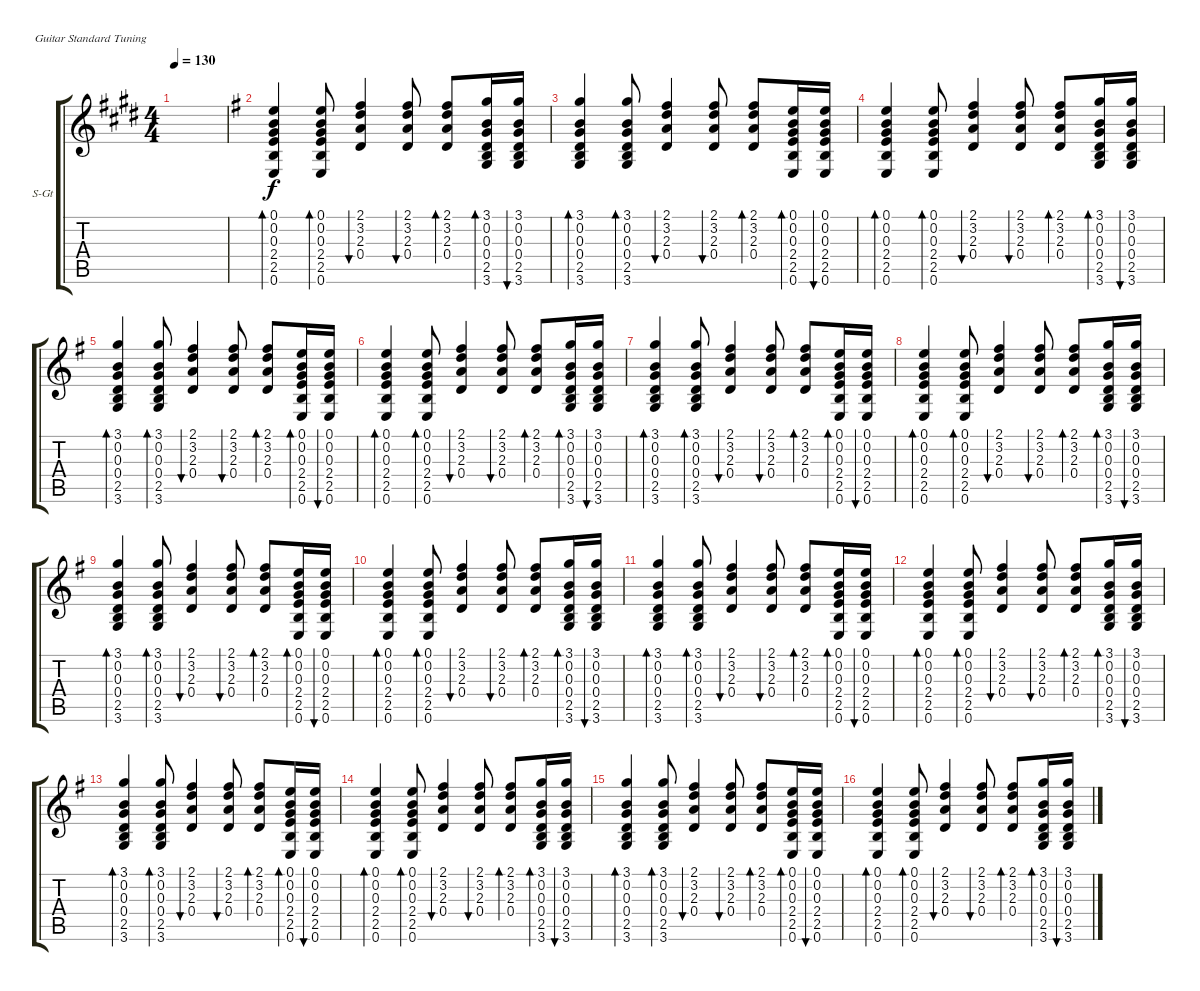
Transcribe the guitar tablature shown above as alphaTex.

\defaultSystemsLayout 4
\bracketExtendMode groupsimilarinstruments
\firstSystemTrackNameOrientation horizontal
\otherSystemsTrackNameOrientation horizontal
\track ("ПРИПЕВ!" "S-Gt") {instrument acousticguitarsteel}
\staff {score tabs}
\tuning (E4 B3 G3 D3 A2 E2)
\ts (4 4)
\tempo 130
\clef g2
\scale
0.333333
\ks c#minor
|
\scale
0.333333
\ks eminor
(0.6 2.5 2.4 0.3 0.2 0.1).4{bd 30} (0.6 2.5 2.4 0.3 0.2 0.1).8{bd 30} (0.4 2.3 3.2 2.1).4{bu 30} (0.4 2.3 3.2 2.1).8{bu 30} (0.4 2.3 3.2 2.1).8{bd 30} (3.6 2.5 0.4 0.3 0.2 3.1).16{bd 30} (3.6 2.5 0.4 0.3 0.2 3.1).16{bu 30} |
\scale
0.333333 (3.6 2.5 0.4 0.3 0.2 3.1).4{bd 30} (3.6 2.5 0.4 0.3 0.2 3.1).8{bd 30} (0.4 2.3 3.2 2.1).4{bu 30} (0.4 2.3 3.2 2.1).8{bu 30} (0.4 2.3 3.2 2.1).8{bd 30} (0.6 2.5 2.4 0.3 0.2 0.1).16{bd 30} (0.6 2.5 2.4 0.3 0.2 0.1).16{bu 30} |
\scale
0.333333 (0.6 2.5 2.4 0.3 0.2 0.1).4{bd 30} (0.6 2.5 2.4 0.3 0.2 0.1).8{bd 30} (0.4 2.3 3.2 2.1).4{bu 30} (0.4 2.3 3.2 2.1).8{bu 30} (0.4 2.3 3.2 2.1).8{bd 30} (3.6 2.5 0.4 0.3 0.2 3.1).16{bd 30} (3.6 2.5 0.4 0.3 0.2 3.1).16{bu 30} |
\scale
0.333333 (3.6 2.5 0.4 0.3 0.2 3.1).4{bd 30} (3.6 2.5 0.4 0.3 0.2 3.1).8{bd 30} (0.4 2.3 3.2 2.1).4{bu 30} (0.4 2.3 3.2 2.1).8{bu 30} (0.4 2.3 3.2 2.1).8{bd 30} (0.6 2.5 2.4 0.3 0.2 0.1).16{bd 30} (0.6 2.5 2.4 0.3 0.2 0.1).16{bu 30} |
\scale
0.333333 (0.6 2.5 2.4 0.3 0.2 0.1).4{bd 30} (0.6 2.5 2.4 0.3 0.2 0.1).8{bd 30} (0.4 2.3 3.2 2.1).4{bu 30} (0.4 2.3 3.2 2.1).8{bu 30} (0.4 2.3 3.2 2.1).8{bd 30} (3.6 2.5 0.4 0.3 0.2 3.1).16{bd 30} (3.6 2.5 0.4 0.3 0.2 3.1).16{bu 30} |
(3.6 2.5 0.4 0.3 0.2 3.1).4{bd 30} (3.6 2.5 0.4 0.3 0.2 3.1).8{bd 30} (0.4 2.3 3.2 2.1).4{bu 30} (0.4 2.3 3.2 2.1).8{bu 30} (0.4 2.3 3.2 2.1).8{bd 30} (0.6 2.5 2.4 0.3 0.2 0.1).16{bd 30} (0.6 2.5 2.4 0.3 0.2 0.1).16{bu 30} |
\scale
0.333333 (0.6 2.5 2.4 0.3 0.2 0.1).4{bd 30} (0.6 2.5 2.4 0.3 0.2 0.1).8{bd 30} (0.4 2.3 3.2 2.1).4{bu 30} (0.4 2.3 3.2 2.1).8{bu 30} (0.4 2.3 3.2 2.1).8{bd 30} (3.6 2.5 0.4 0.3 0.2 3.1).16{bd 30} (3.6 2.5 0.4 0.3 0.2 3.1).16{bu 30} |
(3.6 2.5 0.4 0.3 0.2 3.1).4{bd 30} (3.6 2.5 0.4 0.3 0.2 3.1).8{bd 30} (0.4 2.3 3.2 2.1).4{bu 30} (0.4 2.3 3.2 2.1).8{bu 30} (0.4 2.3 3.2 2.1).8{bd 30} (0.6 2.5 2.4 0.3 0.2 0.1).16{bd 30} (0.6 2.5 2.4 0.3 0.2 0.1).16{bu 30} |
(0.6 2.5 2.4 0.3 0.2 0.1).4{bd 30} (0.6 2.5 2.4 0.3 0.2 0.1).8{bd 30} (0.4 2.3 3.2 2.1).4{bu 30} (0.4 2.3 3.2 2.1).8{bu 30} (0.4 2.3 3.2 2.1).8{bd 30} (3.6 2.5 0.4 0.3 0.2 3.1).16{bd 30} (3.6 2.5 0.4 0.3 0.2 3.1).16{bu 30} |
(3.6 2.5 0.4 0.3 0.2 3.1).4{bd 30} (3.6 2.5 0.4 0.3 0.2 3.1).8{bd 30} (0.4 2.3 3.2 2.1).4{bu 30} (0.4 2.3 3.2 2.1).8{bu 30} (0.4 2.3 3.2 2.1).8{bd 30} (0.6 2.5 2.4 0.3 0.2 0.1).16{bd 30} (0.6 2.5 2.4 0.3 0.2 0.1).16{bu 30} |
(0.6 2.5 2.4 0.3 0.2 0.1).4{bd 30} (0.6 2.5 2.4 0.3 0.2 0.1).8{bd 30} (0.4 2.3 3.2 2.1).4{bu 30} (0.4 2.3 3.2 2.1).8{bu 30} (0.4 2.3 3.2 2.1).8{bd 30} (3.6 2.5 0.4 0.3 0.2 3.1).16{bd 30} (3.6 2.5 0.4 0.3 0.2 3.1).16{bu 30} |
(3.6 2.5 0.4 0.3 0.2 3.1).4{bd 30} (3.6 2.5 0.4 0.3 0.2 3.1).8{bd 30} (0.4 2.3 3.2 2.1).4{bu 30} (0.4 2.3 3.2 2.1).8{bu 30} (0.4 2.3 3.2 2.1).8{bd 30} (0.6 2.5 2.4 0.3 0.2 0.1).16{bd 30} (0.6 2.5 2.4 0.3 0.2 0.1).16{bu 30} |
(0.6 2.5 2.4 0.3 0.2 0.1).4{bd 30} (0.6 2.5 2.4 0.3 0.2 0.1).8{bd 30} (0.4 2.3 3.2 2.1).4{bu 30} (0.4 2.3 3.2 2.1).8{bu 30} (0.4 2.3 3.2 2.1).8{bd 30} (3.6 2.5 0.4 0.3 0.2 3.1).16{bd 30} (3.6 2.5 0.4 0.3 0.2 3.1).16{bu 30} |
(3.6 2.5 0.4 0.3 0.2 3.1).4{bd 30} (3.6 2.5 0.4 0.3 0.2 3.1).8{bd 30} (0.4 2.3 3.2 2.1).4{bu 30} (0.4 2.3 3.2 2.1).8{bu 30} (0.4 2.3 3.2 2.1).8{bd 30} (0.6 2.5 2.4 0.3 0.2 0.1).16{bd 30} (0.6 2.5 2.4 0.3 0.2 0.1).16{bu 30} |
(0.6 2.5 2.4 0.3 0.2 0.1).4{bd 30} (0.6 2.5 2.4 0.3 0.2 0.1).8{bd 30} (0.4 2.3 3.2 2.1).4{bu 30} (0.4 2.3 3.2 2.1).8{bu 30} (0.4 2.3 3.2 2.1).8{bd 30} (3.6 2.5 0.4 0.3 0.2 3.1).16{bd 30} (3.6 2.5 0.4 0.3 0.2 3.1).16{bu 30}
